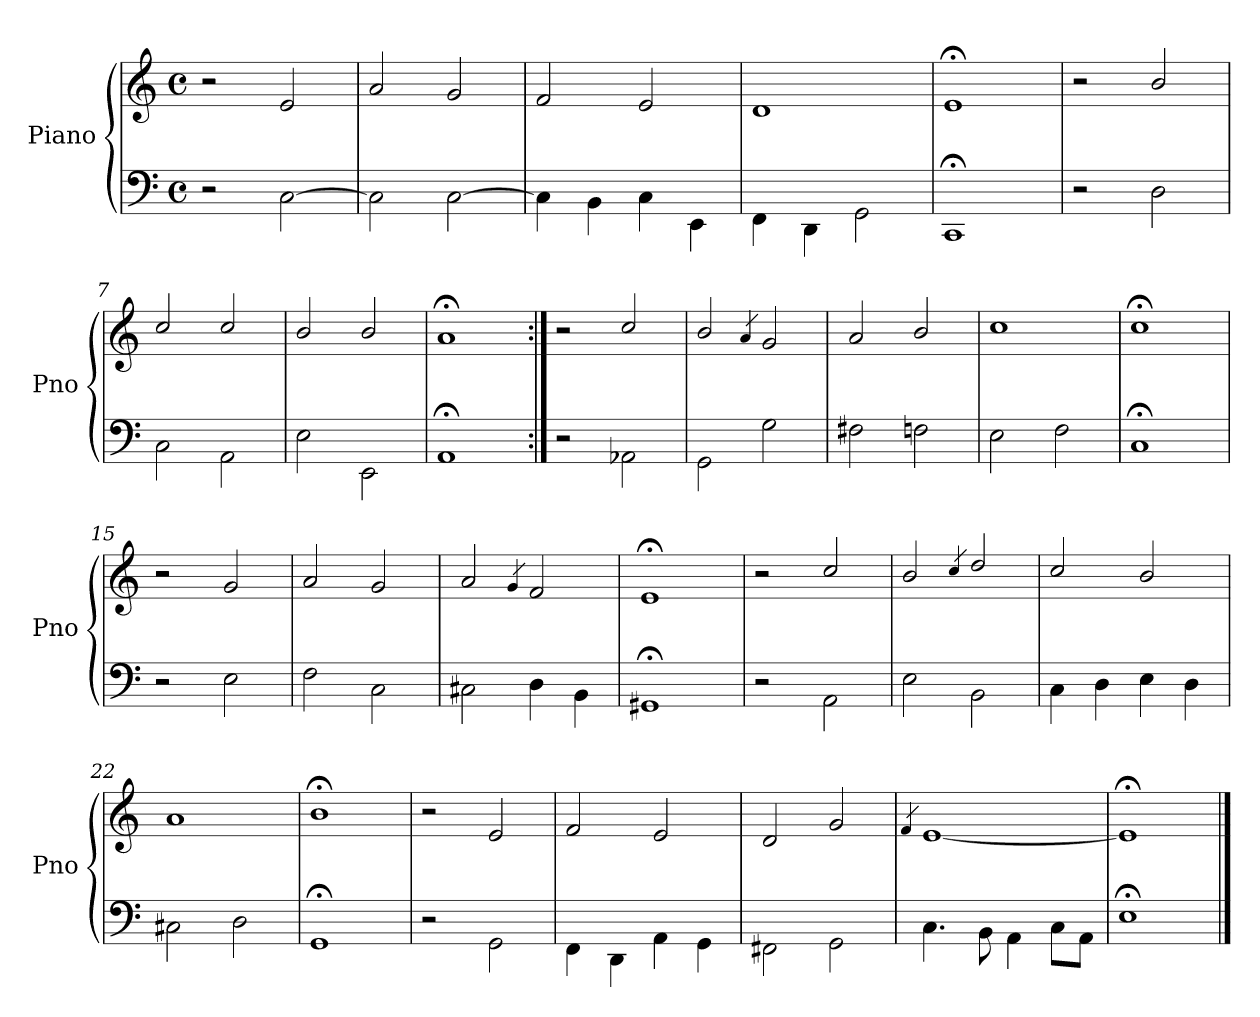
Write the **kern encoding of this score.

**kern	**kern
*part1	*part1
*staff2	*staff1
*I"Piano	*
*I'Pno	*
*clefF4	*clefG2
*k[]	*k[]
*M4/4	*M4/4
*met(c)	*met(c)
=1	=1
2r	2r
[<2C\	2e/
=2	=2
2C\]	2a/
[<2C\	2g/
=3	=3
4C\]	2f/
4BB\	.
4C\	2e/
4EE\	.
=4	=4
4FF\	1d/
4DD\	.
2GG\	.
=5	=5
1CC;\	1e;</
=6	=6
2r	2r
2D\	2b/
=7	=7
2C\	2cc/
2AA\	2cc/
=8	=8
2E\	2b/
2EE\	2b/
=9	=9
1AA;\	1a;</
!!LO:LB:g=z
=10:|!	=10:|!
2r	2r
2AA-X\	2cc/
=11	=11
2GG\	2b/
.	4qa/
2G\	2g/
=12	=12
2F#X\	2a/
2Fn\	2b/
=13	=13
2E\	1cc/
2F\	.
=14	=14
1C;\	1cc;</
=15	=15
2r	2r
2E\	2g/
=16	=16
2F\	2a/
2C\	2g/
=17	=17
2C#X\	2a/
.	4qg/
4D\	2f/
4BB\	.
=18	=18
1GG#X;\	1e;</
!!LO:PB:g=z
=19	=19
2r	2r
2AA\	2cc/
=20	=20
2E\	2b/
.	4qcc/
2BB\	2dd/
=21	=21
4C\	2cc/
4D\	.
4E\	2b/
4D\	.
=22	=22
2C#X\	1a/
2D\	.
=23	=23
1GG;\	1b;</
=24	=24
2r	2r
2GG\	2e/
=25	=25
4FF\	2f/
4DD\	.
4AA\	2e/
4GG\	.
=26	=26
2FF#X\	2d/
2GG\	2g/
=27	=27
.	4qf/
4.C\	[>1e/
8BB\	.
4AA\	.
8C\L	.
8AA\J	.
=28	=28
1E;\	1e;</]
==	==
*-	*-
